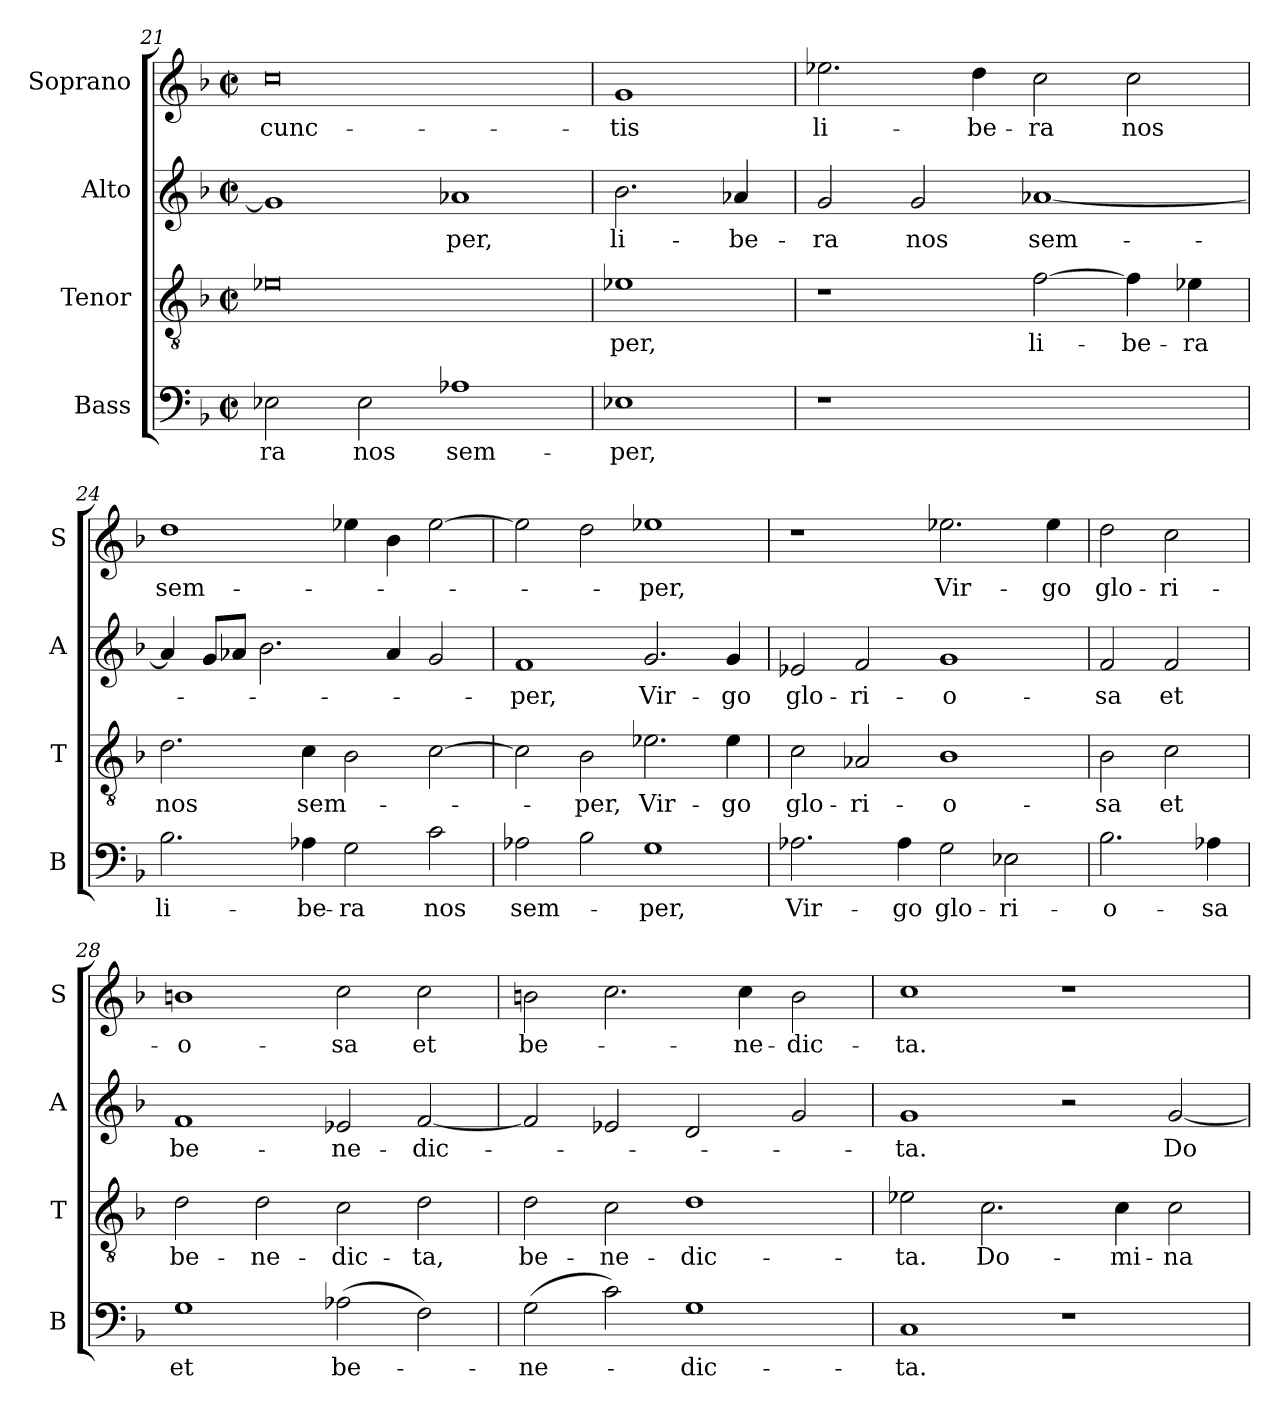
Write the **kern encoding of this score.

**kern	**text	**kern	**text	**kern	**text	**kern	**text
*part4	*part4	*part3	*part3	*part2	*part2	*part1	*part1
*staff4	*staff4	*staff3	*staff3	*staff2	*staff2	*staff1	*staff1
*I"Bass	*	*I"Tenor	*	*I"Alto	*	*I"Soprano	*
*I'B	*	*I'T	*	*I'A	*	*I'S	*
!!LO:LB:g=z
*clefF4	*	*clefGv2	*	*clefG2	*	*clefG2	*
*k[b-]	*	*k[b-]	*	*k[b-]	*	*k[b-]	*
*F:	*	*F:	*	*F:	*	*F:	*
*M2/2	*	*M2/2	*	*M2/2	*	*M2/2	*
*met(c|)	*	*met(c|)	*	*met(c|)	*	*met(c|)	*
=21	=21	=21	=21	=21	=21	=21	=21
!	!LO:LY:b	!	!	!	!	!	!LO:LY:b
2E-X\	-ra	0e-X	.	1g]	.	0cc	cunc-
!	!LO:LY:b	!	!	!	!	!	!
2E-\	nos	.	.	.	.	.	.
!	!LO:LY:b	!	!	!	!LO:LY:b	!	!
1A-X	sem-	.	.	1a-X	-per,	.	.
=22	=22	=22	=22	=22	=22	=22	=22
!	!LO:LY:b	!	!LO:LY:b	!	!LO:LY:b	!	!LO:LY:b
1E-X	-per,	1e-X	-per,	2.b-\	li-	1g	-tis
!	!	!	!	!	!LO:LY:b	!	!
.	.	.	.	4a-X/	-be-	.	.
=23	=23	=23	=23	=23	=23	=23	=23
!	!	!	!	!	!LO:LY:b	!	!LO:LY:b
1r	.	1r	.	2g/	-ra	2.ee-X\	li-
!	!	!	!	!	!LO:LY:b	!	!
.	.	.	.	2g/	nos	.	.
!	!	!	!	!	!	!	!LO:LY:b
.	.	.	.	.	.	4dd\	-be-
!	!	!	!LO:LY:b	!	!LO:LY:b	!	!LO:LY:b
1ryy	.	[2f\	li-	[1a-X	sem-	2cc\	-ra
!	!	!	!LO:LY:b	!	!	!	!LO:LY:b
.	.	4f\]	-be-	.	.	2cc\	nos
!	!	!	!LO:LY:b	!	!	!	!
.	.	4e-X\	-ra	.	.	.	.
=24	=24	=24	=24	=24	=24	=24	=24
!	!LO:LY:b	!	!LO:LY:b	!	!	!	!LO:LY:b
2.B-\	li-	2.d\	nos	4a-/]	.	1dd	sem-
.	.	.	.	8g/L	.	.	.
.	.	.	.	8a-X/J	.	.	.
.	.	.	.	2.b-\	.	.	.
!	!LO:LY:b	!	!LO:LY:b	!	!	!	!
4A-X\	-be-	4c\	sem-	.	.	.	.
!	!LO:LY:b	!	!	!	!	!	!
2G\	-ra	2B-\	.	.	.	4ee-X\	.
.	.	.	.	4a-/	.	4b-\	.
!	!LO:LY:b	!	!	!	!	!	!
2c\	nos	[2c\	.	2g/	.	[2ee-\	.
=25	=25	=25	=25	=25	=25	=25	=25
!	!LO:LY:b	!	!	!	!LO:LY:b	!	!
2A-X\	sem-	2c\]	.	1f	-per,	2ee-\]	.
!	!	!	!LO:LY:b	!	!	!	!
2B-\	.	2B-\	-per,	.	.	2dd\	.
!	!LO:LY:b	!	!LO:LY:b	!	!LO:LY:b	!	!LO:LY:b
1G	-per,	2.e-X\	Vir-	2.g/	Vir-	1ee-X	-per,
!	!	!	!LO:LY:b	!	!LO:LY:b	!	!
.	.	4e-\	-go	4g/	-go	.	.
!!LO:LB:g=z
=26	=26	=26	=26	=26	=26	=26	=26
!	!LO:LY:b	!	!LO:LY:b	!	!LO:LY:b	!	!
2.A-X\	Vir-	2c\	glo-	2e-X/	glo-	1r	.
!	!	!	!LO:LY:b	!	!LO:LY:b	!	!
.	.	2A-X/	-ri-	2f/	-ri-	.	.
!	!LO:LY:b	!	!	!	!	!	!
4A-\	-go	.	.	.	.	.	.
!	!LO:LY:b	!	!LO:LY:b	!	!LO:LY:b	!	!LO:LY:b
2G\	glo-	1B-	-o-	1g	-o-	2.ee-X\	Vir-
!	!LO:LY:b	!	!	!	!	!	!
2E-X\	-ri-	.	.	.	.	.	.
!	!	!	!	!	!	!	!LO:LY:b
.	.	.	.	.	.	4ee-\	-go
=27	=27	=27	=27	=27	=27	=27	=27
!	!LO:LY:b	!	!LO:LY:b	!	!LO:LY:b	!	!LO:LY:b
2.B-\	-o-	2B-\	-sa	2f/	-sa	2dd\	glo-
!	!	!	!LO:LY:b	!	!LO:LY:b	!	!LO:LY:b
.	.	2c\	et	2f/	et	2cc\	-ri-
!	!LO:LY:b	!	!	!	!	!	!
4A-X\	-sa	.	.	.	.	.	.
=28	=28	=28	=28	=28	=28	=28	=28
!	!LO:LY:b	!	!LO:LY:b	!	!LO:LY:b	!	!LO:LY:b
1G	et	2d\	be-	1f	be-	1bn	-o-
!	!	!	!LO:LY:b	!	!	!	!
.	.	2d\	-ne-	.	.	.	.
!	!LO:LY:b	!	!LO:LY:b	!	!LO:LY:b	!	!LO:LY:b
(>2A-X\	be-	2c\	-dic-	2e-X/	-ne-	2cc\	-sa
!	!	!	!LO:LY:b	!	!LO:LY:b	!	!LO:LY:b
2F\)	.	2d\	-ta,	[2f/	-dic-	2cc\	et
=29	=29	=29	=29	=29	=29	=29	=29
!	!LO:LY:b	!	!LO:LY:b	!	!	!	!LO:LY:b
(>2G\	-ne-	2d\	be-	2f/]	.	2bn\	be-
!	!	!	!LO:LY:b	!	!	!	!
2c\)	.	2c\	-ne-	2e-X/	.	2.cc\	.
!	!LO:LY:b	!	!LO:LY:b	!	!	!	!
1G	-dic-	1d	-dic-	2d/	.	.	.
!	!	!	!	!	!	!	!LO:LY:b
.	.	.	.	.	.	4cc\	-ne-
!	!	!	!	!	!	!	!LO:LY:b
.	.	.	.	2g/	.	2b\	-dic-
=30	=30	=30	=30	=30	=30	=30	=30
!	!LO:LY:b	!	!LO:LY:b	!	!LO:LY:b	!	!LO:LY:b
1C	-ta.	2e-X\	-ta.	1g	-ta.	1cc	-ta.
!	!	!	!LO:LY:b	!	!	!	!
.	.	2.c\	Do-	.	.	.	.
1r	.	.	.	2r	.	1r	.
!	!	!	!LO:LY:b	!	!	!	!
.	.	4c\	-mi-	.	.	.	.
!	!	!	!LO:LY:b	!	!LO:LY:b	!	!
.	.	2c\	-na	[2g/	Do-	.	.
=	=	=	=	=	=	=	=
*-	*-	*-	*-	*-	*-	*-	*-
